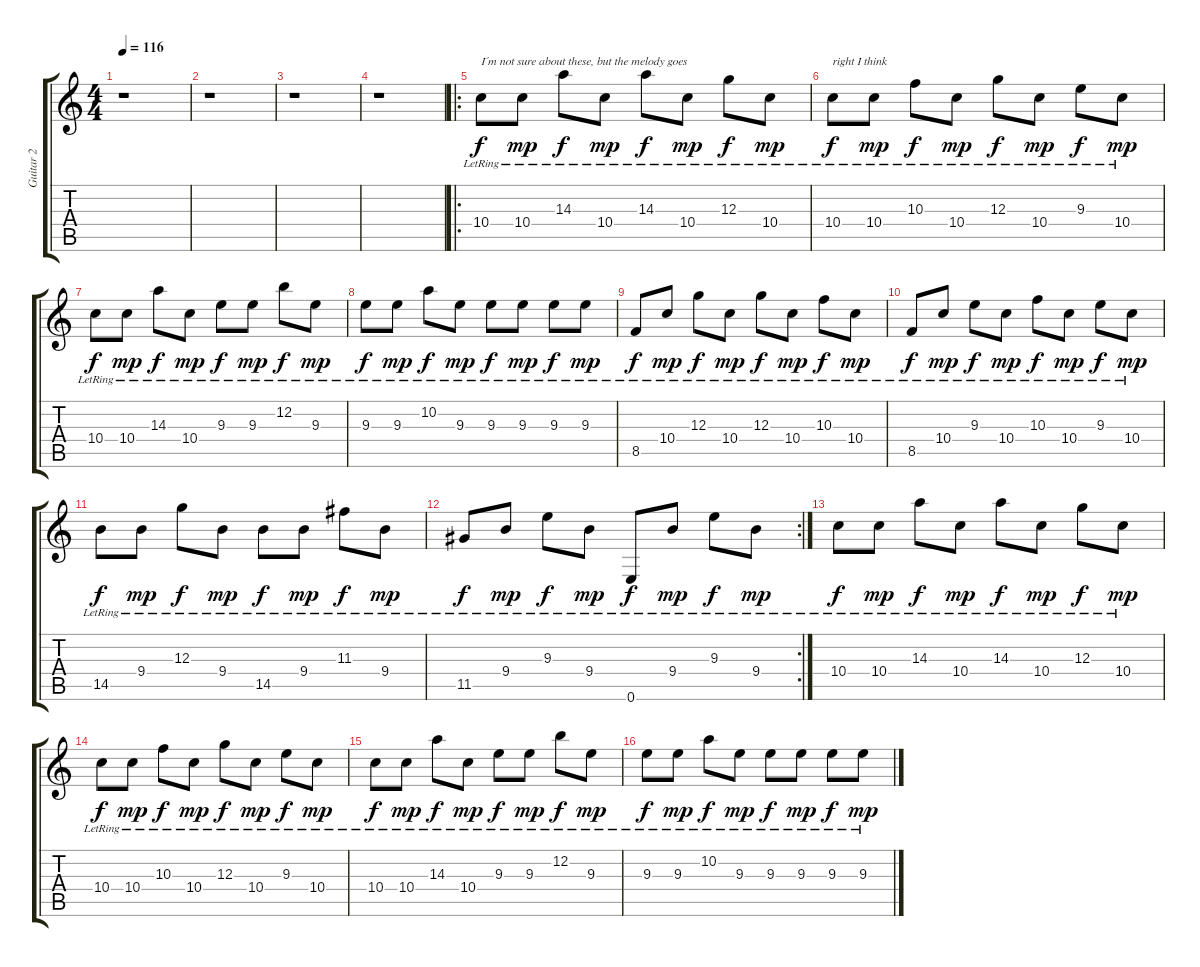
\track ("Guitar 2" "Guitar 2") {instrument acousticguitarnylon}
\staff {score tabs}
\tuning (E4 B3 G3 D3 A2 E2) {hide}
\ts (4 4)
\tempo 116
\clef g2
\ks c
r.1{dy f instrument acousticguitarnylon} |
r.1 |
r.1 |
r.1 |
\ro
10.4{lr}.8{txt "I´m not sure about these, but the melody goes"} 10.4{lr}.8{dy mp} 14.3{lr}.8{dy f} 10.4{lr}.8{dy mp} 14.3{lr}.8{dy f} 10.4{lr}.8{dy mp} 12.3{lr}.8{dy f} 10.4{lr}.8{dy mp} |
10.4{lr}.8{txt "right I think" dy f} 10.4{lr}.8{dy mp} 10.3{lr}.8{dy f} 10.4{lr}.8{dy mp} 12.3{lr}.8{dy f} 10.4{lr}.8{dy mp} 9.3{lr}.8{dy f} 10.4{lr}.8{dy mp} |
10.4{lr}.8{dy f} 10.4{lr}.8{dy mp} 14.3{lr}.8{dy f} 10.4{lr}.8{dy mp} 9.3{lr}.8{dy f} 9.3{lr}.8{dy mp} 12.2{lr}.8{dy f} 9.3{lr}.8{dy mp} |
9.3{lr}.8{dy f} 9.3{lr}.8{dy mp} 10.2{lr}.8{dy f} 9.3{lr}.8{dy mp} 9.3{lr}.8{dy f} 9.3{lr}.8{dy mp} 9.3{lr}.8{dy f} 9.3{lr}.8{dy mp} |
8.5{lr}.8{dy f} 10.4{lr}.8{dy mp} 12.3{lr}.8{dy f} 10.4{lr}.8{dy mp} 12.3{lr}.8{dy f} 10.4{lr}.8{dy mp} 10.3{lr}.8{dy f} 10.4{lr}.8{dy mp} |
8.5{lr}.8{dy f} 10.4{lr}.8{dy mp} 9.3{lr}.8{dy f} 10.4{lr}.8{dy mp} 10.3{lr}.8{dy f} 10.4{lr}.8{dy mp} 9.3{lr}.8{dy f} 10.4{lr}.8{dy mp} |
14.5{lr}.8{dy f} 9.4{lr}.8{dy mp} 12.3{lr}.8{dy f} 9.4{lr}.8{dy mp} 14.5{lr}.8{dy f} 9.4{lr}.8{dy mp} 11.3{lr}.8{dy f} 9.4{lr}.8{dy mp} |
\rc 2
11.5{lr}.8{dy f} 9.4{lr}.8{dy mp} 9.3{lr}.8{dy f} 9.4{lr}.8{dy mp} 0.6{lr}.8{dy f} 9.4{lr}.8{dy mp} 9.3{lr}.8{dy f} 9.4{lr}.8{dy mp} |
10.4{lr}.8{dy f} 10.4{lr}.8{dy mp} 14.3{lr}.8{dy f} 10.4{lr}.8{dy mp} 14.3{lr}.8{dy f} 10.4{lr}.8{dy mp} 12.3{lr}.8{dy f} 10.4{lr}.8{dy mp} |
10.4{lr}.8{dy f} 10.4{lr}.8{dy mp} 10.3{lr}.8{dy f} 10.4{lr}.8{dy mp} 12.3{lr}.8{dy f} 10.4{lr}.8{dy mp} 9.3{lr}.8{dy f} 10.4{lr}.8{dy mp} |
10.4{lr}.8{dy f} 10.4{lr}.8{dy mp} 14.3{lr}.8{dy f} 10.4{lr}.8{dy mp} 9.3{lr}.8{dy f} 9.3{lr}.8{dy mp} 12.2{lr}.8{dy f} 9.3{lr}.8{dy mp} |
9.3{lr}.8{dy f} 9.3{lr}.8{dy mp} 10.2{lr}.8{dy f} 9.3{lr}.8{dy mp} 9.3{lr}.8{dy f} 9.3{lr}.8{dy mp} 9.3{lr}.8{dy f} 9.3{lr}.8{dy mp}
